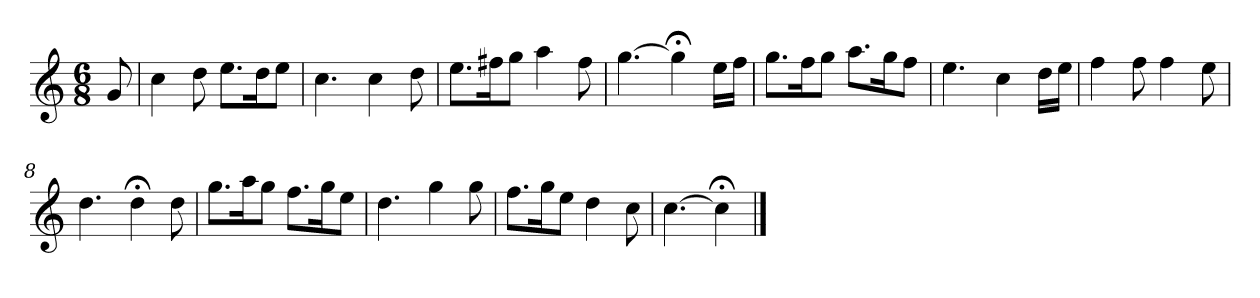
**kern
*part1
*staff1
*k[]
*C:
*M6/8
*MM120
=
8g
=1
4cc
8dd
8.eeL
16ddK
8eeJ
=2
4.cc
4cc
8dd
=3
8.eeL
16ff#XK
8ggJ
4aa
8ff#
=4
[4.gg
4gg;<]
16eeLL
16ffJJ
=5
8.ggL
16ffK
8ggJ
8.aaL
16ggK
8ffJ
=6
4.ee
4cc
16ddLL
16eeJJ
=7
4ff
8ff
4ff
8ee
=8
4.dd
4dd;<
8dd
=9
8.ggL
16aaK
8ggJ
8.ffL
16ggK
8eeJ
=10
4.dd
4gg
8gg
=11
8.ffL
16ggK
8eeJ
4dd
8cc
=12
[4.cc
4cc;<]
==
*-
